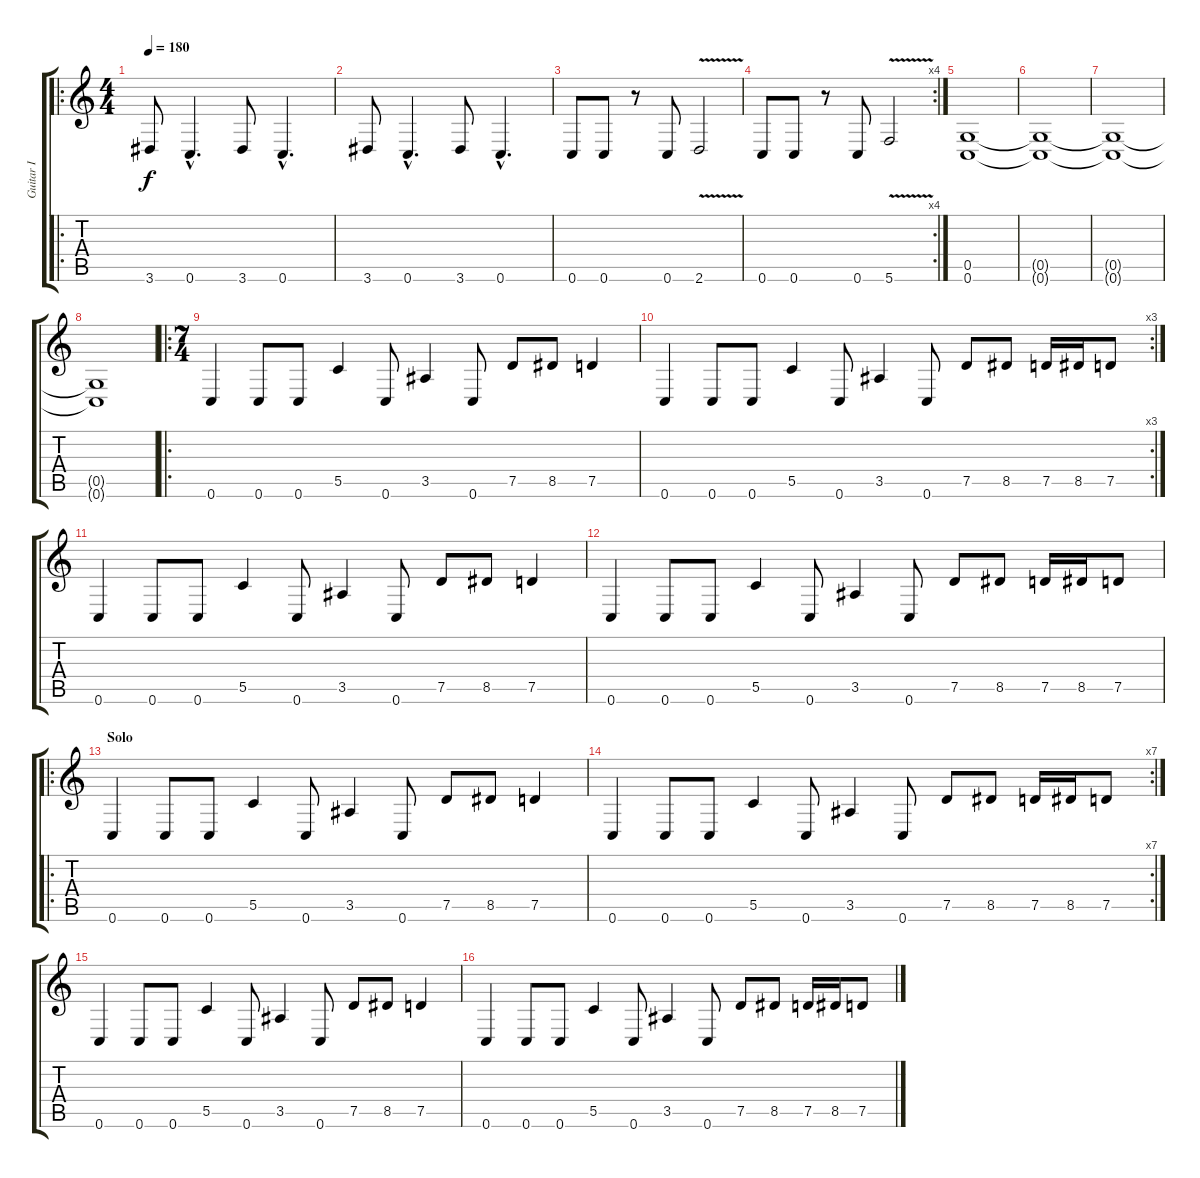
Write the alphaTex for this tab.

\track ("Guitar I" "Guitar I") {instrument distortionguitar}
\staff {score tabs}
\tuning (D4 A3 F3 C3 G2 C2) {hide}
\ro
\ts (4 4)
\tempo 180
\clef g2
\ks c
3.6.8{dy f} 0.6{hac}.4{d} 3.6.8 0.6{hac}.4{d} |
3.6.8 0.6{hac}.4{d} 3.6.8 0.6{hac}.4{d} |
0.6.8 0.6.8 r.8 0.6.8 2.6{v}.2 |
\rc 4
0.6.8 0.6.8 r.8 0.6.8 5.6{v}.2 |
(0.5 0.6).1 |
(0.5{t} 0.6{t}).1 |
(0.5{t} 0.6{t}).1 |
(0.5{t} 0.6{t}).1 |
\ro
\ts (7 4)
0.6.4 0.6.8 0.6.8 5.5.4 0.6.8 3.5.4 0.6.8 7.5.8 8.5.8 7.5.4 |
\rc 3
0.6.4 0.6.8 0.6.8 5.5.4 0.6.8 3.5.4 0.6.8 7.5.8 8.5.8 7.5.16 8.5.16 7.5.8 |
0.6.4 0.6.8 0.6.8 5.5.4 0.6.8 3.5.4 0.6.8 7.5.8 8.5.8 7.5.4 |
0.6.4 0.6.8 0.6.8 5.5.4 0.6.8 3.5.4 0.6.8 7.5.8 8.5.8 7.5.16 8.5.16 7.5.8 |
\ro
\section ("" "Solo")
0.6.4 0.6.8 0.6.8 5.5.4 0.6.8 3.5.4 0.6.8 7.5.8 8.5.8 7.5.4 |
\rc 7
0.6.4 0.6.8 0.6.8 5.5.4 0.6.8 3.5.4 0.6.8 7.5.8 8.5.8 7.5.16 8.5.16 7.5.8 |
0.6.4 0.6.8 0.6.8 5.5.4 0.6.8 3.5.4 0.6.8 7.5.8 8.5.8 7.5.4 |
0.6.4 0.6.8 0.6.8 5.5.4 0.6.8 3.5.4 0.6.8 7.5.8 8.5.8 7.5.16 8.5.16 7.5.8
